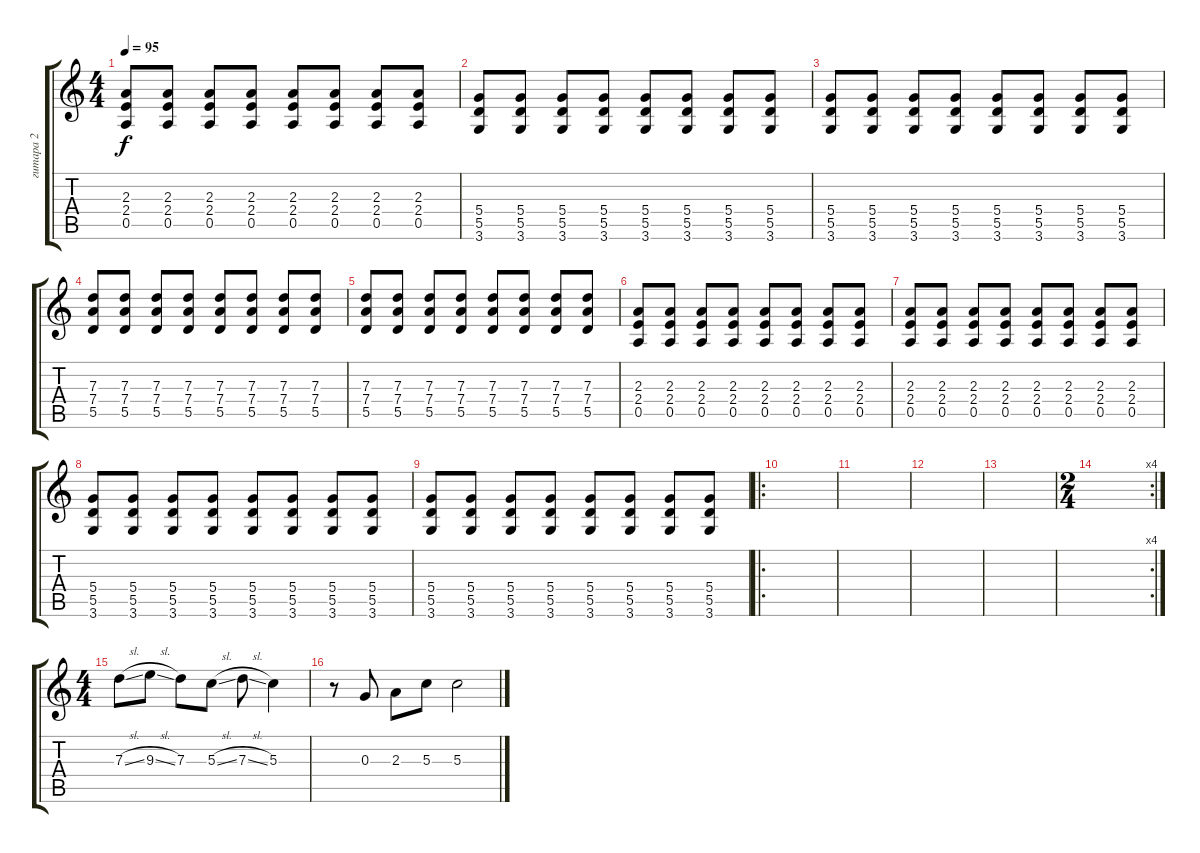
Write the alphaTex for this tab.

\track ("гитара 2" "гитара 2") {instrument distortionguitar}
\staff {score tabs}
\tuning (E4 B3 G3 D3 A2 E2) {hide}
\ts (4 4)
\tempo 95
\clef g2
\ks c
(2.3 2.4 0.5).8{dy f} (2.3 2.4 0.5).8 (2.3 2.4 0.5).8 (2.3 2.4 0.5).8 (2.3 2.4 0.5).8 (2.3 2.4 0.5).8 (2.3 2.4 0.5).8 (2.3 2.4 0.5).8 |
(5.4 5.5 3.6).8 (5.4 5.5 3.6).8 (5.4 5.5 3.6).8 (5.4 5.5 3.6).8 (5.4 5.5 3.6).8 (5.4 5.5 3.6).8 (5.4 5.5 3.6).8 (5.4 5.5 3.6).8 |
(5.4 5.5 3.6).8 (5.4 5.5 3.6).8 (5.4 5.5 3.6).8 (5.4 5.5 3.6).8 (5.4 5.5 3.6).8 (5.4 5.5 3.6).8 (5.4 5.5 3.6).8 (5.4 5.5 3.6).8 |
(7.3 7.4 5.5).8{volume 16} (7.3 7.4 5.5).8 (7.3 7.4 5.5).8 (7.3 7.4 5.5).8 (7.3 7.4 5.5).8 (7.3 7.4 5.5).8 (7.3 7.4 5.5).8 (7.3 7.4 5.5).8 |
(7.3 7.4 5.5).8{volume 16} (7.3 7.4 5.5).8 (7.3 7.4 5.5).8 (7.3 7.4 5.5).8 (7.3 7.4 5.5).8 (7.3 7.4 5.5).8 (7.3 7.4 5.5).8 (7.3 7.4 5.5).8 |
(2.3 2.4 0.5).8 (2.3 2.4 0.5).8 (2.3 2.4 0.5).8 (2.3 2.4 0.5).8 (2.3 2.4 0.5).8 (2.3 2.4 0.5).8 (2.3 2.4 0.5).8 (2.3 2.4 0.5).8 |
(2.3 2.4 0.5).8 (2.3 2.4 0.5).8 (2.3 2.4 0.5).8 (2.3 2.4 0.5).8 (2.3 2.4 0.5).8 (2.3 2.4 0.5).8 (2.3 2.4 0.5).8 (2.3 2.4 0.5).8 |
(5.4 5.5 3.6).8 (5.4 5.5 3.6).8 (5.4 5.5 3.6).8 (5.4 5.5 3.6).8 (5.4 5.5 3.6).8 (5.4 5.5 3.6).8 (5.4 5.5 3.6).8 (5.4 5.5 3.6).8 |
(5.4 5.5 3.6).8 (5.4 5.5 3.6).8 (5.4 5.5 3.6).8 (5.4 5.5 3.6).8 (5.4 5.5 3.6).8 (5.4 5.5 3.6).8 (5.4 5.5 3.6).8 (5.4 5.5 3.6).8 |
\ro
|
|
|
|
\rc 4
\ts (2 4)
|
\ts (4 4)
7.3{sl}.8 9.3{sl}.8 7.3.8 5.3{sl}.8 7.3{sl}.8 5.3.4 |
r.8 0.3.8 2.3.8 5.3.8 5.3.2
